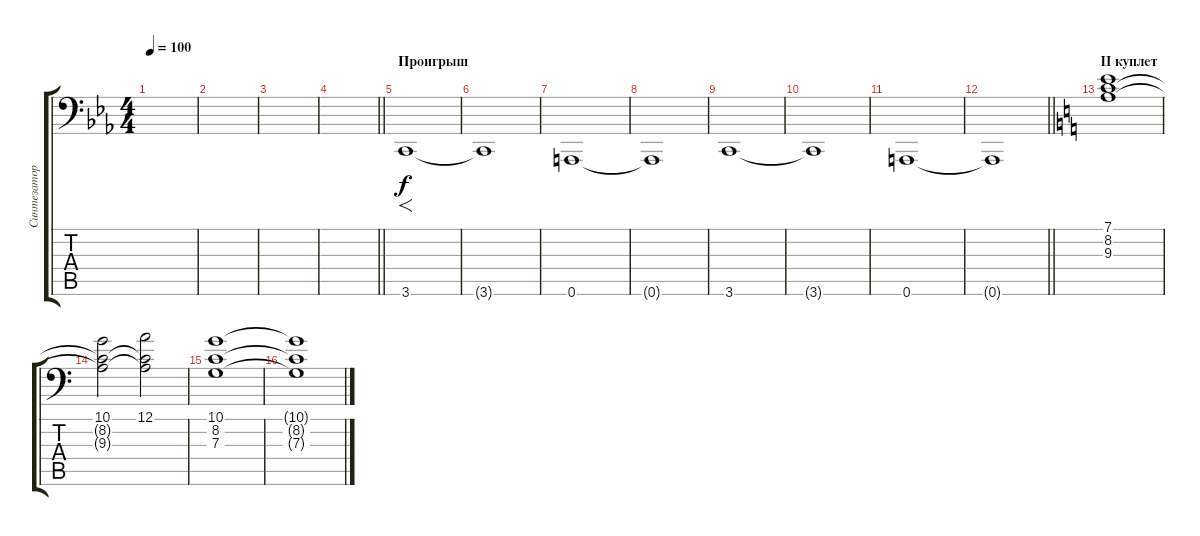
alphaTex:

\track ("Синтезатор" "Синтезатор") {instrument stringensemble1}
\staff {score tabs}
\tuning (A3 E3 C3 G2 D2 A1) {hide}
\ts (4 4)
\tempo 100
\clef f4
\ks cminor
|
|
|
\barLineRight lightlight
|
\section ("" "Проигрыш")
3.6.1{f} |
3.6{t}.1 |
0.6.1 |
0.6{t}.1 |
3.6.1 |
3.6{t}.1 |
0.6.1 |
\barLineRight lightlight
0.6{t}.1 |
\section ("" "II куплет")
\ks aminor
(7.1 8.2 9.3).1{volume 13 instrument synthstrings2} |
(10.1 8.2{t} 9.3{t}).2 (12.1 8.2{t} 9.3{t}).2 |
(10.1 8.2 7.3).1 |
(10.1{t} 8.2{t} 7.3{t}).1
